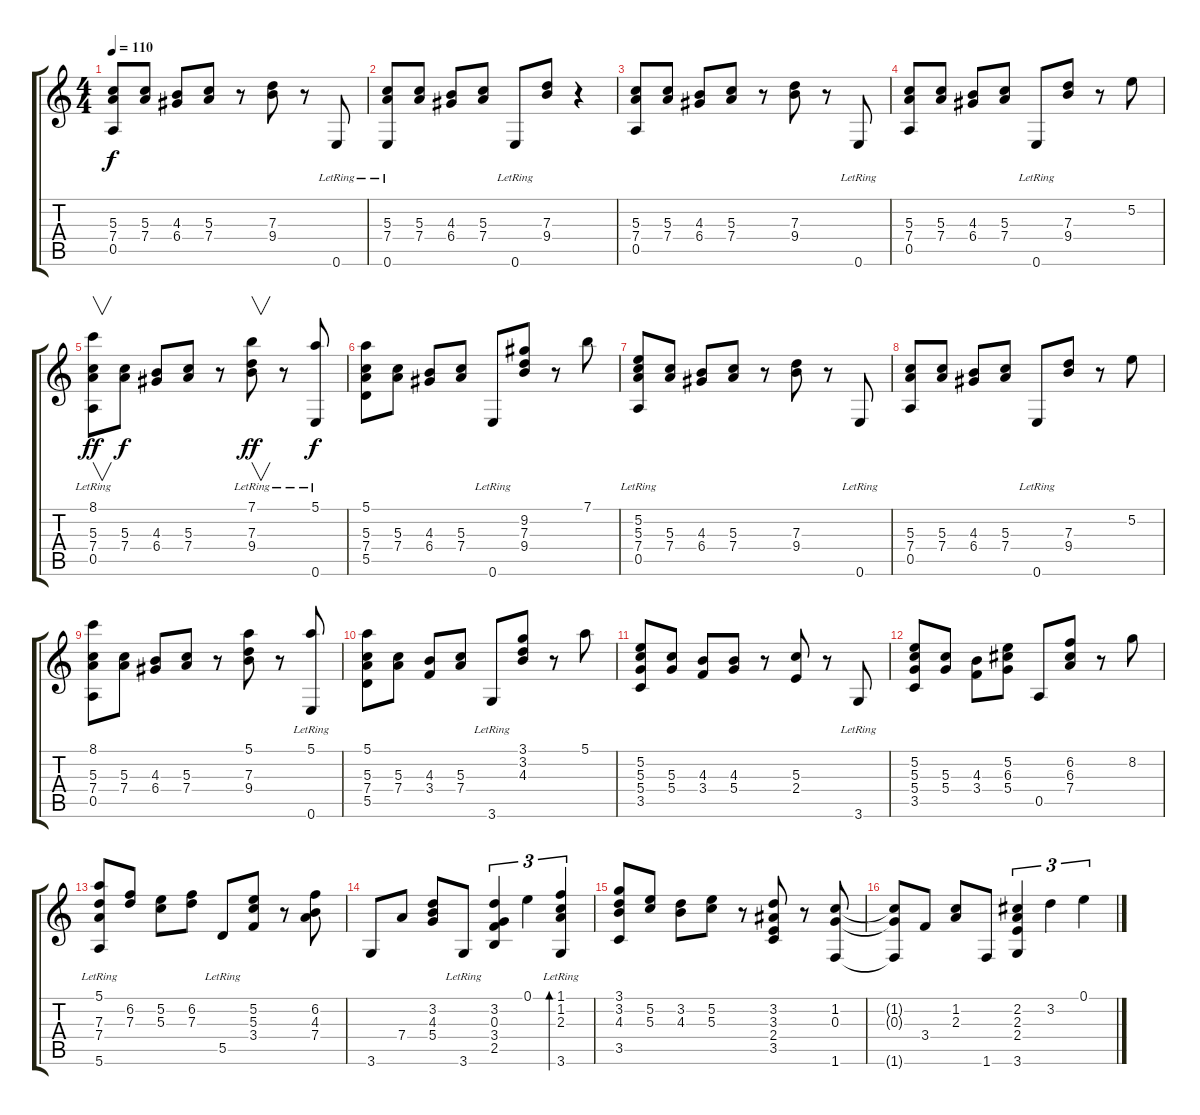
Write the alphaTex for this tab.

\track "" {instrument electricbasspick}
\staff {score tabs}
\tuning (E4 B3 G3 D3 A2 E2) {hide}
\ts (4 4)
\tempo 110
\clef g2
\ks c
(5.3 7.4 0.5).8{dy f instrument electricbasspick} (5.3 7.4).8 (4.3 6.4).8 (5.3 7.4).8 r.8 (7.3 9.4).8 r.8 0.6{lr}.8 |
(5.3 7.4 0.6{lr}).8 (5.3 7.4).8 (4.3 6.4).8 (5.3 7.4).8 0.6{lr}.8 (7.3 9.4).8 r.4 |
(5.3 7.4 0.5).8 (5.3 7.4).8 (4.3 6.4).8 (5.3 7.4).8 r.8 (7.3 9.4).8 r.8 0.6{lr}.8 |
(5.3 7.4 0.5).8 (5.3 7.4).8 (4.3 6.4).8 (5.3 7.4).8 0.6{lr}.8 (7.3 9.4).8 r.8 5.2.8 |
(8.1{lr} 5.3 7.4 0.5).8{v dy ff} (5.3 7.4).8{dy f} (4.3 6.4).8 (5.3 7.4).8 r.8 (7.1{lr} 7.3 9.4).8{v dy ff} r.8 (5.1 0.6{lr}).8{dy f} |
(5.1 5.3 7.4 5.5).8 (5.3 7.4).8 (4.3 6.4).8 (5.3 7.4).8 0.6{lr}.8 (9.2 7.3 9.4).8 r.8 7.1.8 |
(5.2{lr} 5.3 7.4 0.5).8 (5.3 7.4).8 (4.3 6.4).8 (5.3 7.4).8 r.8 (7.3 9.4).8 r.8 0.6{lr}.8 |
(5.3 7.4 0.5).8 (5.3 7.4).8 (4.3 6.4).8 (5.3 7.4).8 0.6{lr}.8 (7.3 9.4).8 r.8 5.2.8 |
(8.1 5.3 7.4 0.5).8 (5.3 7.4).8 (4.3 6.4).8 (5.3 7.4).8 r.8 (5.1 7.3 9.4).8 r.8 (5.1 0.6{lr}).8 |
(5.1 5.3 7.4 5.5).8 (5.3 7.4).8 (4.3 3.4).8 (5.3 7.4).8 3.6{lr}.8 (3.1 3.2 4.3).8 r.8 5.1.8 |
(5.2 5.3 5.4 3.5).8 (5.3 5.4).8 (4.3 3.4).8 (4.3 5.4).8 r.8 (5.3 2.4).8 r.8 3.6{lr}.8 |
(5.2 5.3 5.4 3.5).8 (5.3 5.4).8 (4.3 3.4).8 (5.2 6.3 5.4).8 0.5.8 (6.2 6.3 7.4).8 r.8 8.2.8 |
(5.1 7.3 7.4 5.6{lr}).8 (6.2 7.3).8 (5.2 5.3).8 (6.2 7.3).8 5.5{lr}.8 (5.2 5.3 3.4).8 r.8 (6.2 4.3 7.4).8 |
3.6.8 7.4.8 (3.2 4.3 5.4).8 3.6{lr}.8 (3.2 0.3 3.4 2.5).4{tu (3 2)} 0.1.4{tu (3 2)} (1.1 1.2 2.3 3.6{lr}).4{tu (3 2) bd 480} |
(3.1 3.2 4.3 3.5).8 (5.2 5.3).8 (3.2 4.3).8 (5.2 5.3).8 r.8 (3.2 3.3 2.4 3.5).8 r.8 (1.2 0.3 1.6).8 |
(1.2{t} 0.3{t} 1.6{t}).8 3.4.8 (1.2 2.3).8 1.6.8 (2.2 2.3 2.4 3.6).4{tu (3 2)} 3.2.4{tu (3 2)} 0.1.4{tu (3 2)}
